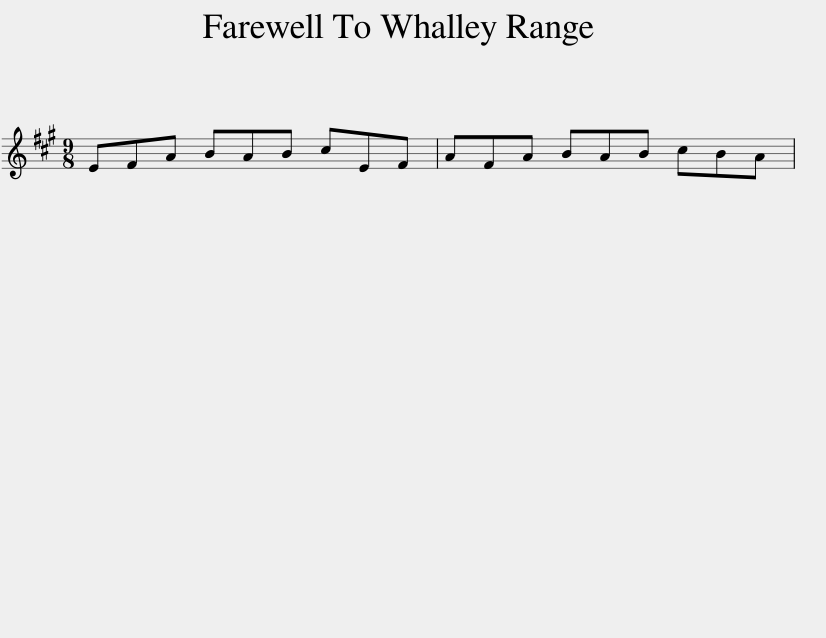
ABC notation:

X:1
L:1/8
M:9/8
I:linebreak $
K:A
V:1 treble
V:1
 EFA BAB cEF | AFA BAB cBA | %2
